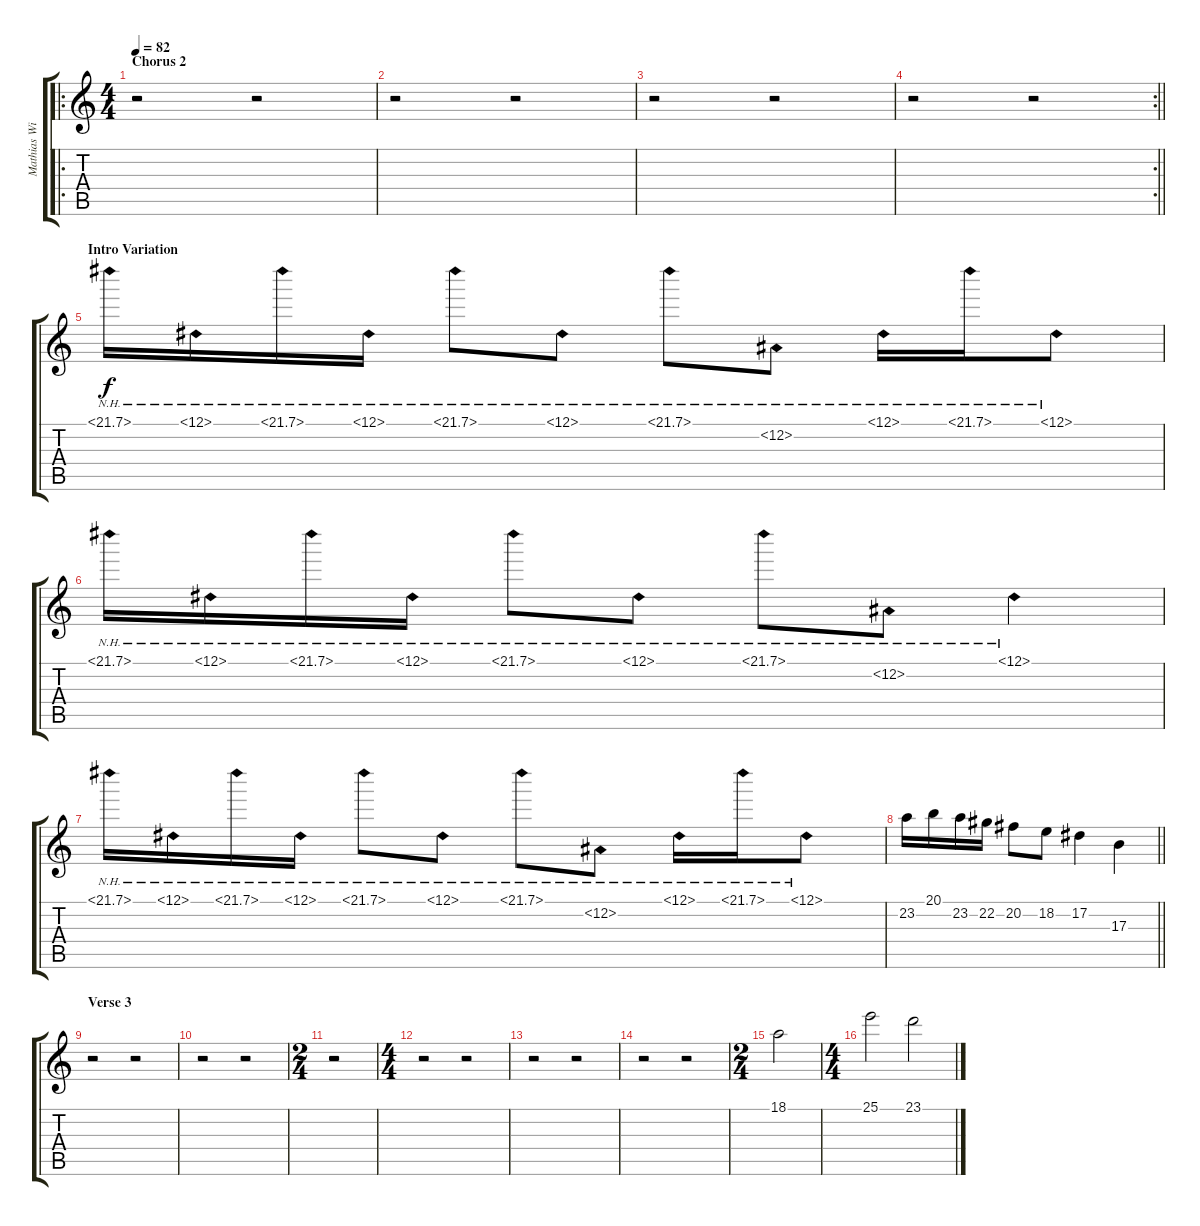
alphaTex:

\track ("Mathias Wiesner - Flute 2" "Mathias Wi") {instrument flute}
\staff {score tabs}
\tuning (Eb4 Bb3 Gb3 Db3 Ab2 Eb2) {hide}
\ro
\ts (4 4)
\section ("" "Chorus 2")
\tempo 82
\clef g2
\ks c
r.2{dy f} r.2 |
r.2 r.2 |
r.2 r.2 |
\rc 2
\barLineRight lightlight
r.2 r.2 |
\section ("" "Intro Variation")
22.1{nh}.16 23.1{nh}.16 22.1{nh}.16 20.1{nh}.16 22.1{nh}.8 20.1{nh}.8 22.1{nh}.8 23.2{nh}.8 20.1{nh}.16 22.1{nh}.16 23.1{nh}.8 |
22.1{nh}.16 23.1{nh}.16 22.1{nh}.16 20.1{nh}.16 22.1{nh}.8 20.1{nh}.8 22.1{nh}.8 23.2{nh}.8 20.1{nh}.4 |
22.1{nh}.16 23.1{nh}.16 22.1{nh}.16 20.1{nh}.16 22.1{nh}.8 20.1{nh}.8 22.1{nh}.8 23.2{nh}.8 20.1{nh}.16 22.1{nh}.16 23.1{nh}.8 |
\barLineRight lightlight
23.2.16 20.1.16 23.2.16 22.2.16 20.2.8 18.2.8 17.2.4 17.3.4 |
\section ("" "Verse 3")
r.2 r.2 |
r.2 r.2 |
\ts (2 4)
r.2 |
\ts (4 4)
r.2 r.2 |
r.2 r.2 |
r.2 r.2 |
\ts (2 4)
18.1.2 |
\ts (4 4)
25.1.2 23.1.2
